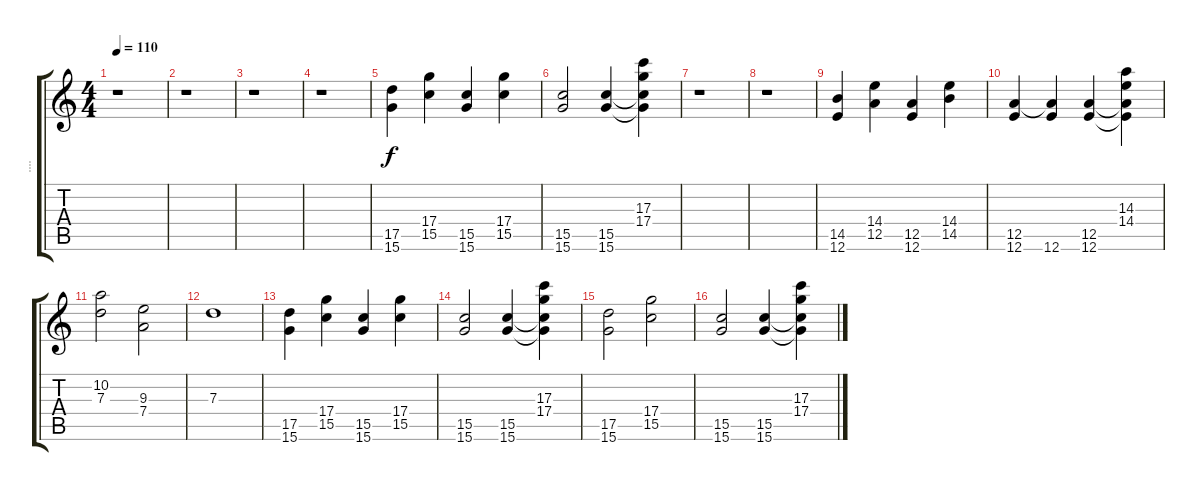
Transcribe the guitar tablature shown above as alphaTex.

\track ("...." "....") {instrument electricguitarjazz}
\staff {score tabs}
\tuning (E4 B3 G3 D3 A2 E2) {hide}
\ts (4 4)
\tempo 110
\clef g2
\ks c
r.1{dy f} |
r.1 |
r.1 |
r.1 |
(17.5 15.6).4 (17.4 15.5).4 (15.5 15.6).4 (17.4 15.5).4 |
(15.5 15.6).2 (15.5 15.6).4 (17.3 17.4 15.5{t} 15.6{t}).4 |
r.1 |
r.1 |
(14.5 12.6).4 (14.4 12.5).4 (12.5 12.6).4 (14.4 14.5).4 |
(12.5 12.6).4 (12.5{t} 12.6).4 (12.5 12.6).4 (14.3 14.4 12.5{t} 12.6{t}).4 |
(10.2 7.3).2 (9.3 7.4).2 |
7.3.1 |
(17.5 15.6).4 (17.4 15.5).4 (15.5 15.6).4 (17.4 15.5).4 |
(15.5 15.6).2 (15.5 15.6).4 (17.3 17.4 15.5{t} 15.6{t}).4 |
(17.5 15.6).2 (17.4 15.5).2 |
(15.5 15.6).2 (15.5 15.6).4 (17.3 17.4 15.5{t} 15.6{t}).4
